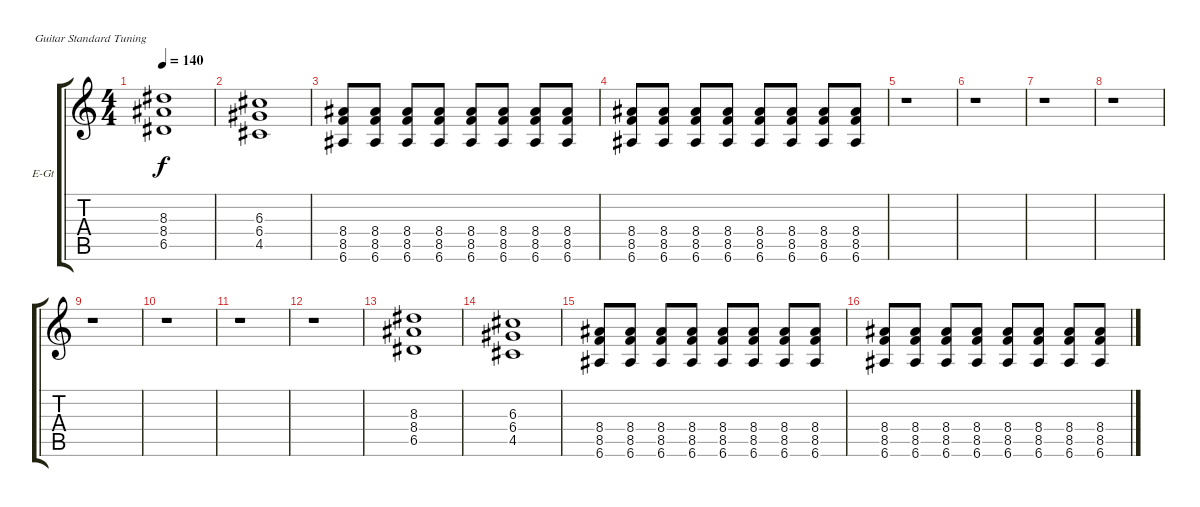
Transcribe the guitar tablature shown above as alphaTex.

\bracketExtendMode groupsimilarinstruments
\firstSystemTrackNameOrientation horizontal
\otherSystemsTrackNameOrientation horizontal
\track ("guitar " "E-Gt") {instrument overdrivenguitar}
\staff {score tabs}
\tuning (E4 B3 G3 D3 A2 E2)
\ts (4 4)
\tempo 140
\clef g2
\ks c
(8.3 8.4 6.5).1{dy f} |
(6.3 6.4 4.5).1 |
(8.4 8.5 6.6).8 (8.4 8.5 6.6).8 (8.4 8.5 6.6).8 (8.4 8.5 6.6).8 (8.4 8.5 6.6).8 (8.4 8.5 6.6).8 (8.4 8.5 6.6).8 (8.4 8.5 6.6).8 |
(8.4 8.5 6.6).8 (8.4 8.5 6.6).8 (8.4 8.5 6.6).8 (8.4 8.5 6.6).8 (8.4 8.5 6.6).8 (8.4 8.5 6.6).8 (8.4 8.5 6.6).8 (8.4 8.5 6.6).8 |
r.1 |
r.1 |
r.1 |
r.1 |
r.1 |
r.1 |
r.1 |
r.1 |
(8.3 8.4 6.5).1 |
(6.3 6.4 4.5).1 |
(8.4 8.5 6.6).8 (8.4 8.5 6.6).8 (8.4 8.5 6.6).8 (8.4 8.5 6.6).8 (8.4 8.5 6.6).8 (8.4 8.5 6.6).8 (8.4 8.5 6.6).8 (8.4 8.5 6.6).8 |
(8.4 8.5 6.6).8 (8.4 8.5 6.6).8 (8.4 8.5 6.6).8 (8.4 8.5 6.6).8 (8.4 8.5 6.6).8 (8.4 8.5 6.6).8 (8.4 8.5 6.6).8 (8.4 8.5 6.6).8
